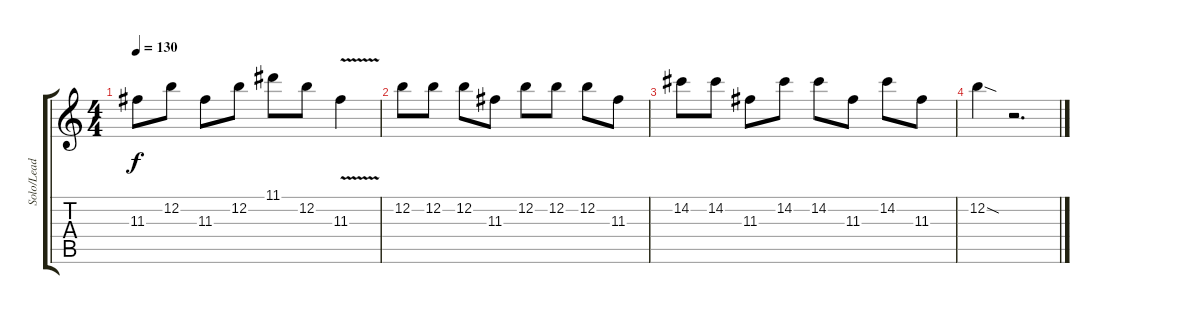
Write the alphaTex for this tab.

\track ("Solo/Lead Guitar" "Solo/Lead ") {mute instrument overdrivenguitar}
\staff {score tabs}
\tuning (E4 B3 G3 D3 A2 E2) {hide}
\ts (4 4)
\tempo 130
\clef g2
\ks c
11.3.8{dy f} 12.2.8 11.3.8 12.2.8 11.1.8 12.2.8 11.3{v}.4 |
12.2.8 12.2.8 12.2.8 11.3.8 12.2.8 12.2.8 12.2.8 11.3.8 |
14.2.8 14.2.8 11.3.8 14.2.8 14.2.8 11.3.8 14.2.8 11.3.8 |
12.2{sod}.4 r.2{d}
